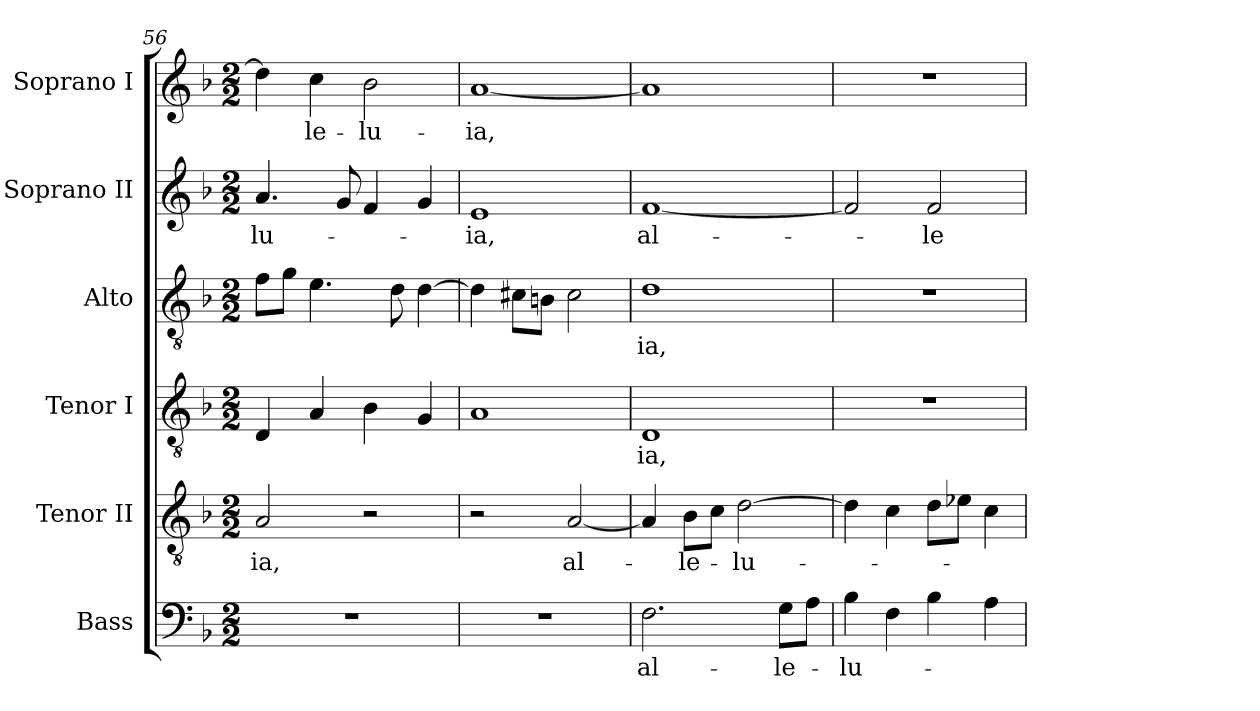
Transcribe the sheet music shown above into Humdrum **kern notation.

**kern	**text	**kern	**text	**kern	**text	**kern	**text	**kern	**text	**kern	**text
*part6	*part6	*part5	*part5	*part4	*part4	*part3	*part3	*part2	*part2	*part1	*part1
*staff6	*staff6	*staff5	*staff5	*staff4	*staff4	*staff3	*staff3	*staff2	*staff2	*staff1	*staff1
*I"Bass	*	*I"Tenor II	*	*I"Tenor I	*	*I"Alto	*	*I"Soprano II	*	*I"Soprano I	*
*I'B.	*	*I'T.	*	*I'T.	*	*I'A.	*	*I'S.	*	*I'S.	*
*clefF4	*	*clefGv2	*	*clefGv2	*	*clefGv2	*	*clefG2	*	*clefG2	*
*	*	*ITrd7c12	*	*ITrd7c12	*	*	*	*	*	*	*
*k[b-]	*	*k[b-]	*	*k[b-]	*	*k[b-]	*	*k[b-]	*	*k[b-]	*
*F:	*	*F:	*	*F:	*	*F:	*	*F:	*	*F:	*
*M2/2	*	*M2/2	*	*M2/2	*	*M2/2	*	*M2/2	*	*M2/2	*
=56	=56	=56	=56	=56	=56	=56	=56	=56	=56	=56	=56
!	!	!	!LO:LY:b:color=#000000	!	!	!	!	!	!	!	!
!	!	!	!	!	!	!	!	!	!LO:LY:b:color=#000000	!	!
1r	.	2AAi/	-ia,	4DDi/	.	8fi\L	.	4.ai/	-lu-	4ddi\]	.
.	.	.	.	.	.	8gi\J	.	.	.	.	.
!	!	!	!	!	!	!	!	!	!	!	!LO:LY:b:color=#000000
.	.	.	.	4AAi/	.	4.ei\	.	.	.	4cci\	-le-
.	.	.	.	.	.	.	.	8gi/	.	.	.
!	!	!	!	!	!	!	!	!	!	!	!LO:LY:b:color=#000000
.	.	2r	.	4BB-i\	.	.	.	4fi/	.	2b-i\	-lu-
.	.	.	.	.	.	8di\	.	.	.	.	.
.	.	.	.	4GGi/	.	[>4di\	.	4gi/	.	.	.
=57	=57	=57	=57	=57	=57	=57	=57	=57	=57	=57	=57
!	!	!	!	!	!	!	!	!	!LO:LY:b:color=#000000	!	!
!	!	!	!	!	!	!	!	!	!	!	!LO:LY:b:color=#000000
1r	.	2r	.	1AAi	.	4di\]	.	1ei	-ia,	[<1ai	-ia,
.	.	.	.	.	.	8c#Xi\L	.	.	.	.	.
.	.	.	.	.	.	8Bni\J	.	.	.	.	.
!	!	!	!LO:LY:b:color=#000000	!	!	!	!	!	!	!	!
.	.	[<2AAi/	al-	.	.	2c#i\	.	.	.	.	.
!!LO:PB:g=z
=58	=58	=58	=58	=58	=58	=58	=58	=58	=58	=58	=58
!	!LO:LY:b:color=#000000	!	!	!	!	!	!	!	!	!	!
!	!	!	!	!	!LO:LY:b:color=#000000	!	!	!	!	!	!
!	!	!	!	!	!	!	!LO:LY:b:color=#000000	!	!	!	!
!	!	!	!	!	!	!	!	!	!LO:LY:b:color=#000000	!	!
2.Fi\	al-	4AAi/]	.	1DDi	-ia,	1di	-ia,	[<1fi	al-	1ai]	.
!	!	!	!LO:LY:b:color=#000000	!	!	!	!	!	!	!	!
.	.	8BB-i\L	-le-	.	.	.	.	.	.	.	.
.	.	8Ci\J	.	.	.	.	.	.	.	.	.
!	!	!	!LO:LY:b:color=#000000	!	!	!	!	!	!	!	!
.	.	[>2Di\	-lu-	.	.	.	.	.	.	.	.
!	!LO:LY:b:color=#000000	!	!	!	!	!	!	!	!	!	!
8Gi\L	-le-	.	.	.	.	.	.	.	.	.	.
8Ai\J	.	.	.	.	.	.	.	.	.	.	.
=59	=59	=59	=59	=59	=59	=59	=59	=59	=59	=59	=59
!	!LO:LY:b:color=#000000	!	!	!	!	!	!	!	!	!	!
4B-i\	-lu-	4Di\]	.	1r	.	1r	.	2fi/]	.	1r	.
4Fi\	.	4Ci\	.	.	.	.	.	.	.	.	.
!	!	!	!	!	!	!	!	!	!LO:LY:b:color=#000000	!	!
4B-i\	.	8Di\L	.	.	.	.	.	2fi/	-le-	.	.
.	.	8E-Xi\J	.	.	.	.	.	.	.	.	.
4Ai\	.	4Ci\	.	.	.	.	.	.	.	.	.
=	=	=	=	=	=	=	=	=	=	=	=
*-	*-	*-	*-	*-	*-	*-	*-	*-	*-	*-	*-
